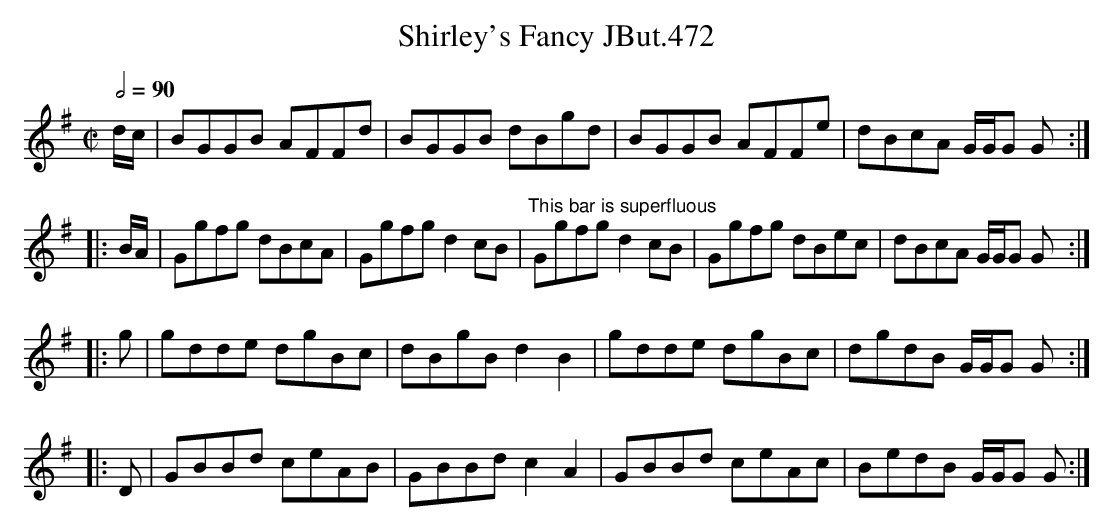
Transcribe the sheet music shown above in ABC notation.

X:1
T:Shirley's Fancy JBut.472
M:C|
L:1/8
Q:1/2=90
K:G
d/c/|BGGB AFFd|BGGB dBgd|BGGB AFFe|dBcA G/G/G G:|
|:B/A/|Ggfg dBcA|Ggfgd2cB|"This bar is superfluous"Ggfgd2cB|Ggfg dBec|dBcA G/G/G G:|
|:g|gdde dgBc|dBgBd2B2|gdde dgBc|dgdB G/G/G G:|
|:D|GBBd ceAB|GBBdc2A2|GBBd ceAc|BedB G/G/G G:|
